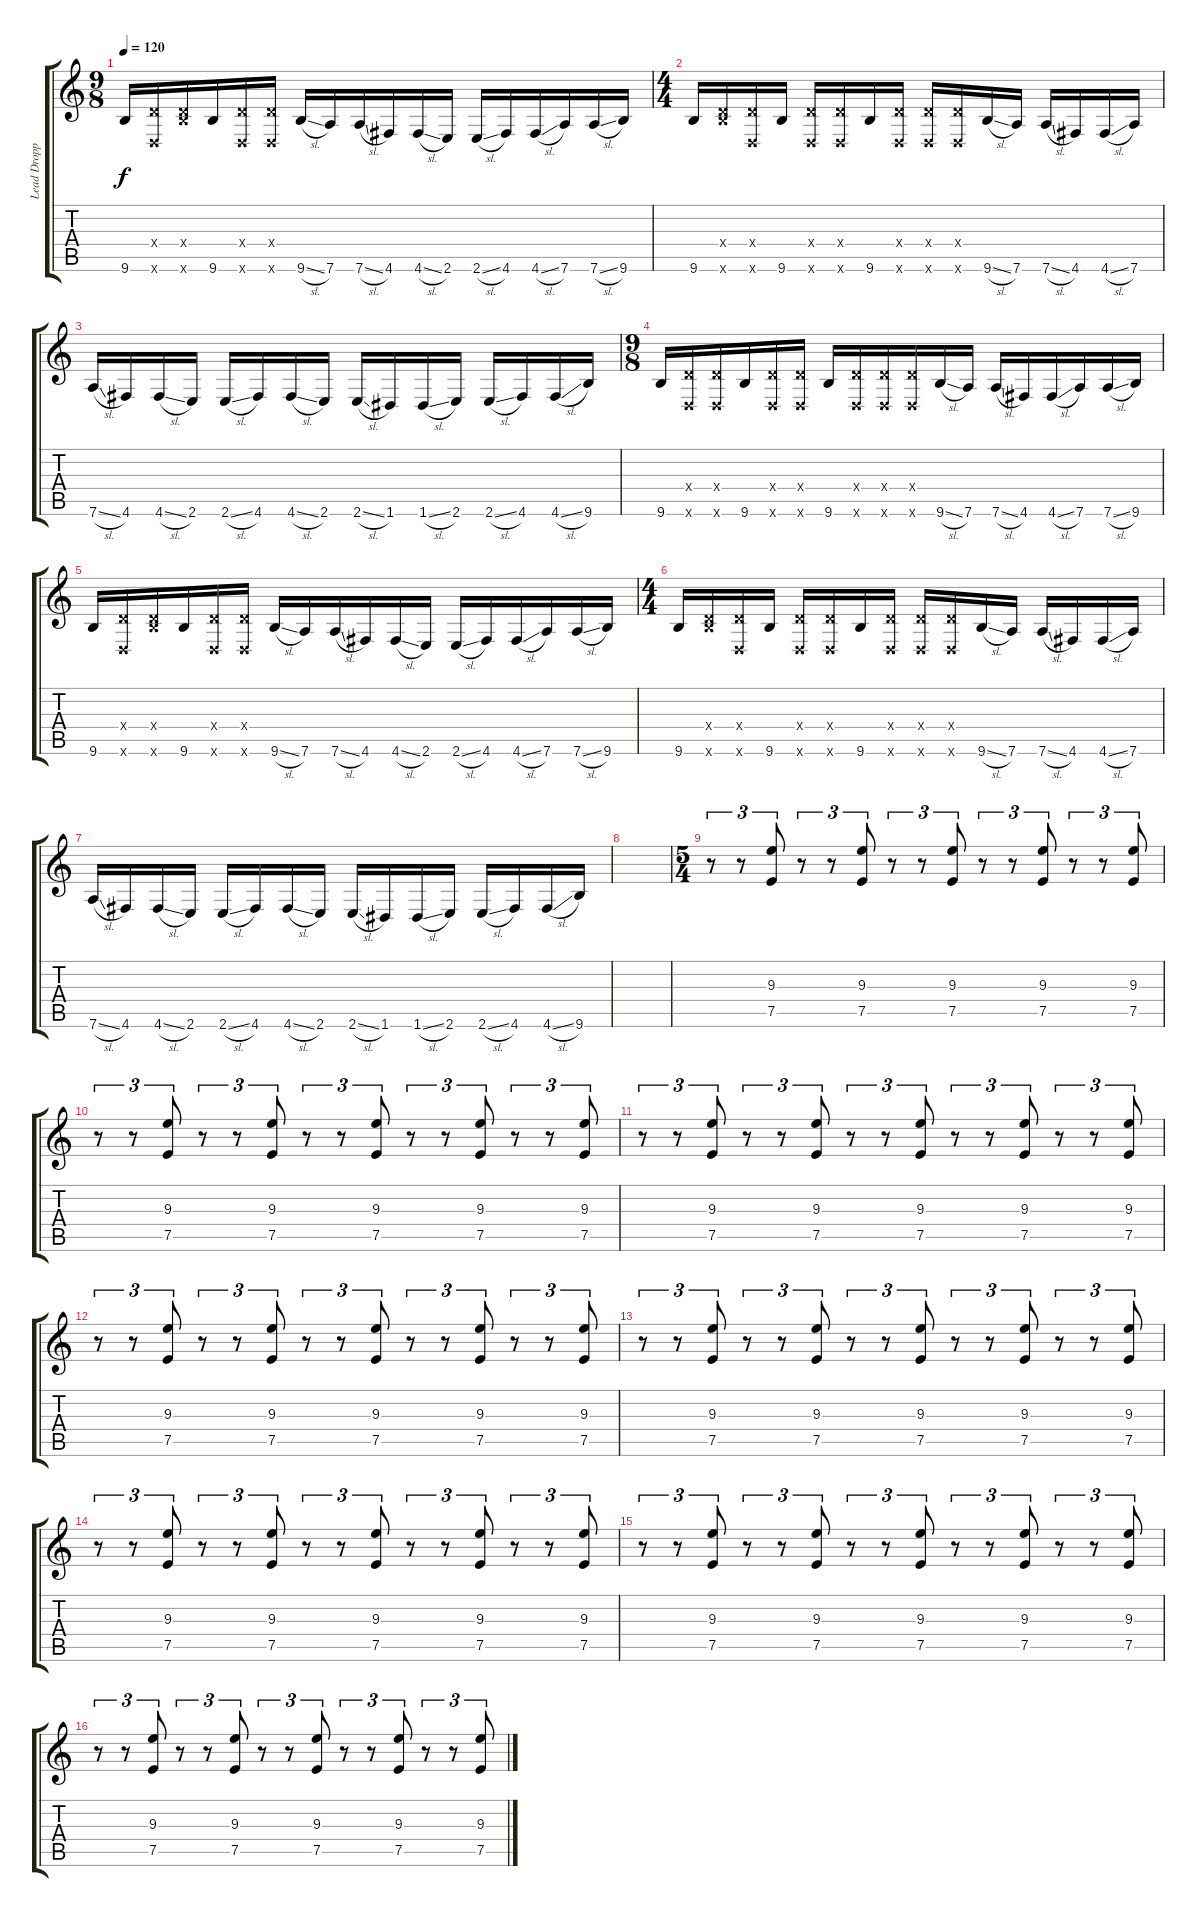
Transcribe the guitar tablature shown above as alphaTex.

\track ("Lead Dropped D " "Lead Dropp") {instrument distortionguitar}
\staff {score tabs}
\tuning (E4 B3 G3 D3 A2 D2) {hide}
\ts (9 8)
\tempo 120
\clef g2
\ks c
9.6.16{dy f} (0.4{x} 0.6{x}).16 (0.4{x} 9.6{x}).16 9.6.16 (0.4{x} 0.6{x}).16 (0.4{x} 0.6{x}).16 9.6{sl}.16 7.6.16 7.6{sl}.16 4.6.16 4.6{sl}.16 2.6.16 2.6{sl}.16 4.6.16 4.6{sl}.16 7.6.16 7.6{sl}.16 9.6.16 |
\ts (4 4)
9.6.16 (0.4{x} 9.6{x}).16 (0.4{x} 0.6{x}).16 9.6.16 (0.4{x} 0.6{x}).16 (0.4{x} 0.6{x}).16 9.6.16 (0.4{x} 0.6{x}).16 (0.4{x} 0.6{x}).16 (0.4{x} 0.6{x}).16 9.6{sl}.16 7.6.16 7.6{sl}.16 4.6.16 4.6{sl}.16 7.6.16 |
7.6{sl}.16 4.6.16 4.6{sl}.16 2.6.16 2.6{sl}.16 4.6.16 4.6{sl}.16 2.6.16 2.6{sl}.16 1.6.16 1.6{sl}.16 2.6.16 2.6{sl}.16 4.6.16 4.6{sl}.16 9.6.16 |
\ts (9 8)
9.6.16 (0.4{x} 0.6{x}).16 (0.4{x} 0.6{x}).16 9.6.16 (0.4{x} 0.6{x}).16 (0.4{x} 0.6{x}).16 9.6.16 (0.4{x} 0.6{x}).16 (0.4{x} 0.6{x}).16 (0.4{x} 0.6{x}).16 9.6{sl}.16 7.6.16 7.6{sl}.16 4.6.16 4.6{sl}.16 7.6.16 7.6{sl}.16 9.6.16 |
9.6.16 (0.4{x} 0.6{x}).16 (0.4{x} 9.6{x}).16 9.6.16 (0.4{x} 0.6{x}).16 (0.4{x} 0.6{x}).16 9.6{sl}.16 7.6.16 7.6{sl}.16 4.6.16 4.6{sl}.16 2.6.16 2.6{sl}.16 4.6.16 4.6{sl}.16 7.6.16 7.6{sl}.16 9.6.16 |
\ts (4 4)
9.6.16 (0.4{x} 9.6{x}).16 (0.4{x} 0.6{x}).16 9.6.16 (0.4{x} 0.6{x}).16 (0.4{x} 0.6{x}).16 9.6.16 (0.4{x} 0.6{x}).16 (0.4{x} 0.6{x}).16 (0.4{x} 0.6{x}).16 9.6{sl}.16 7.6.16 7.6{sl}.16 4.6.16 4.6{sl}.16 7.6.16 |
7.6{sl}.16 4.6.16 4.6{sl}.16 2.6.16 2.6{sl}.16 4.6.16 4.6{sl}.16 2.6.16 2.6{sl}.16 1.6.16 1.6{sl}.16 2.6.16 2.6{sl}.16 4.6.16 4.6{sl}.16 9.6.16 |
|
\ts (5 4)
r.8{tu (3 2)} r.8{tu (3 2)} (9.3 7.5).8{tu (3 2)} r.8{tu (3 2)} r.8{tu (3 2)} (9.3 7.5).8{tu (3 2)} r.8{tu (3 2)} r.8{tu (3 2)} (9.3 7.5).8{tu (3 2)} r.8{tu (3 2)} r.8{tu (3 2)} (9.3 7.5).8{tu (3 2)} r.8{tu (3 2)} r.8{tu (3 2)} (9.3 7.5).8{tu (3 2)} |
r.8{tu (3 2)} r.8{tu (3 2)} (9.3 7.5).8{tu (3 2)} r.8{tu (3 2)} r.8{tu (3 2)} (9.3 7.5).8{tu (3 2)} r.8{tu (3 2)} r.8{tu (3 2)} (9.3 7.5).8{tu (3 2)} r.8{tu (3 2)} r.8{tu (3 2)} (9.3 7.5).8{tu (3 2)} r.8{tu (3 2)} r.8{tu (3 2)} (9.3 7.5).8{tu (3 2)} |
r.8{tu (3 2)} r.8{tu (3 2)} (9.3 7.5).8{tu (3 2)} r.8{tu (3 2)} r.8{tu (3 2)} (9.3 7.5).8{tu (3 2)} r.8{tu (3 2)} r.8{tu (3 2)} (9.3 7.5).8{tu (3 2)} r.8{tu (3 2)} r.8{tu (3 2)} (9.3 7.5).8{tu (3 2)} r.8{tu (3 2)} r.8{tu (3 2)} (9.3 7.5).8{tu (3 2)} |
r.8{tu (3 2)} r.8{tu (3 2)} (9.3 7.5).8{tu (3 2)} r.8{tu (3 2)} r.8{tu (3 2)} (9.3 7.5).8{tu (3 2)} r.8{tu (3 2)} r.8{tu (3 2)} (9.3 7.5).8{tu (3 2)} r.8{tu (3 2)} r.8{tu (3 2)} (9.3 7.5).8{tu (3 2)} r.8{tu (3 2)} r.8{tu (3 2)} (9.3 7.5).8{tu (3 2)} |
r.8{tu (3 2)} r.8{tu (3 2)} (9.3 7.5).8{tu (3 2)} r.8{tu (3 2)} r.8{tu (3 2)} (9.3 7.5).8{tu (3 2)} r.8{tu (3 2)} r.8{tu (3 2)} (9.3 7.5).8{tu (3 2)} r.8{tu (3 2)} r.8{tu (3 2)} (9.3 7.5).8{tu (3 2)} r.8{tu (3 2)} r.8{tu (3 2)} (9.3 7.5).8{tu (3 2)} |
r.8{tu (3 2)} r.8{tu (3 2)} (9.3 7.5).8{tu (3 2)} r.8{tu (3 2)} r.8{tu (3 2)} (9.3 7.5).8{tu (3 2)} r.8{tu (3 2)} r.8{tu (3 2)} (9.3 7.5).8{tu (3 2)} r.8{tu (3 2)} r.8{tu (3 2)} (9.3 7.5).8{tu (3 2)} r.8{tu (3 2)} r.8{tu (3 2)} (9.3 7.5).8{tu (3 2)} |
r.8{tu (3 2)} r.8{tu (3 2)} (9.3 7.5).8{tu (3 2)} r.8{tu (3 2)} r.8{tu (3 2)} (9.3 7.5).8{tu (3 2)} r.8{tu (3 2)} r.8{tu (3 2)} (9.3 7.5).8{tu (3 2)} r.8{tu (3 2)} r.8{tu (3 2)} (9.3 7.5).8{tu (3 2)} r.8{tu (3 2)} r.8{tu (3 2)} (9.3 7.5).8{tu (3 2)} |
r.8{tu (3 2)} r.8{tu (3 2)} (9.3 7.5).8{tu (3 2)} r.8{tu (3 2)} r.8{tu (3 2)} (9.3 7.5).8{tu (3 2)} r.8{tu (3 2)} r.8{tu (3 2)} (9.3 7.5).8{tu (3 2)} r.8{tu (3 2)} r.8{tu (3 2)} (9.3 7.5).8{tu (3 2)} r.8{tu (3 2)} r.8{tu (3 2)} (9.3 7.5).8{tu (3 2)}
